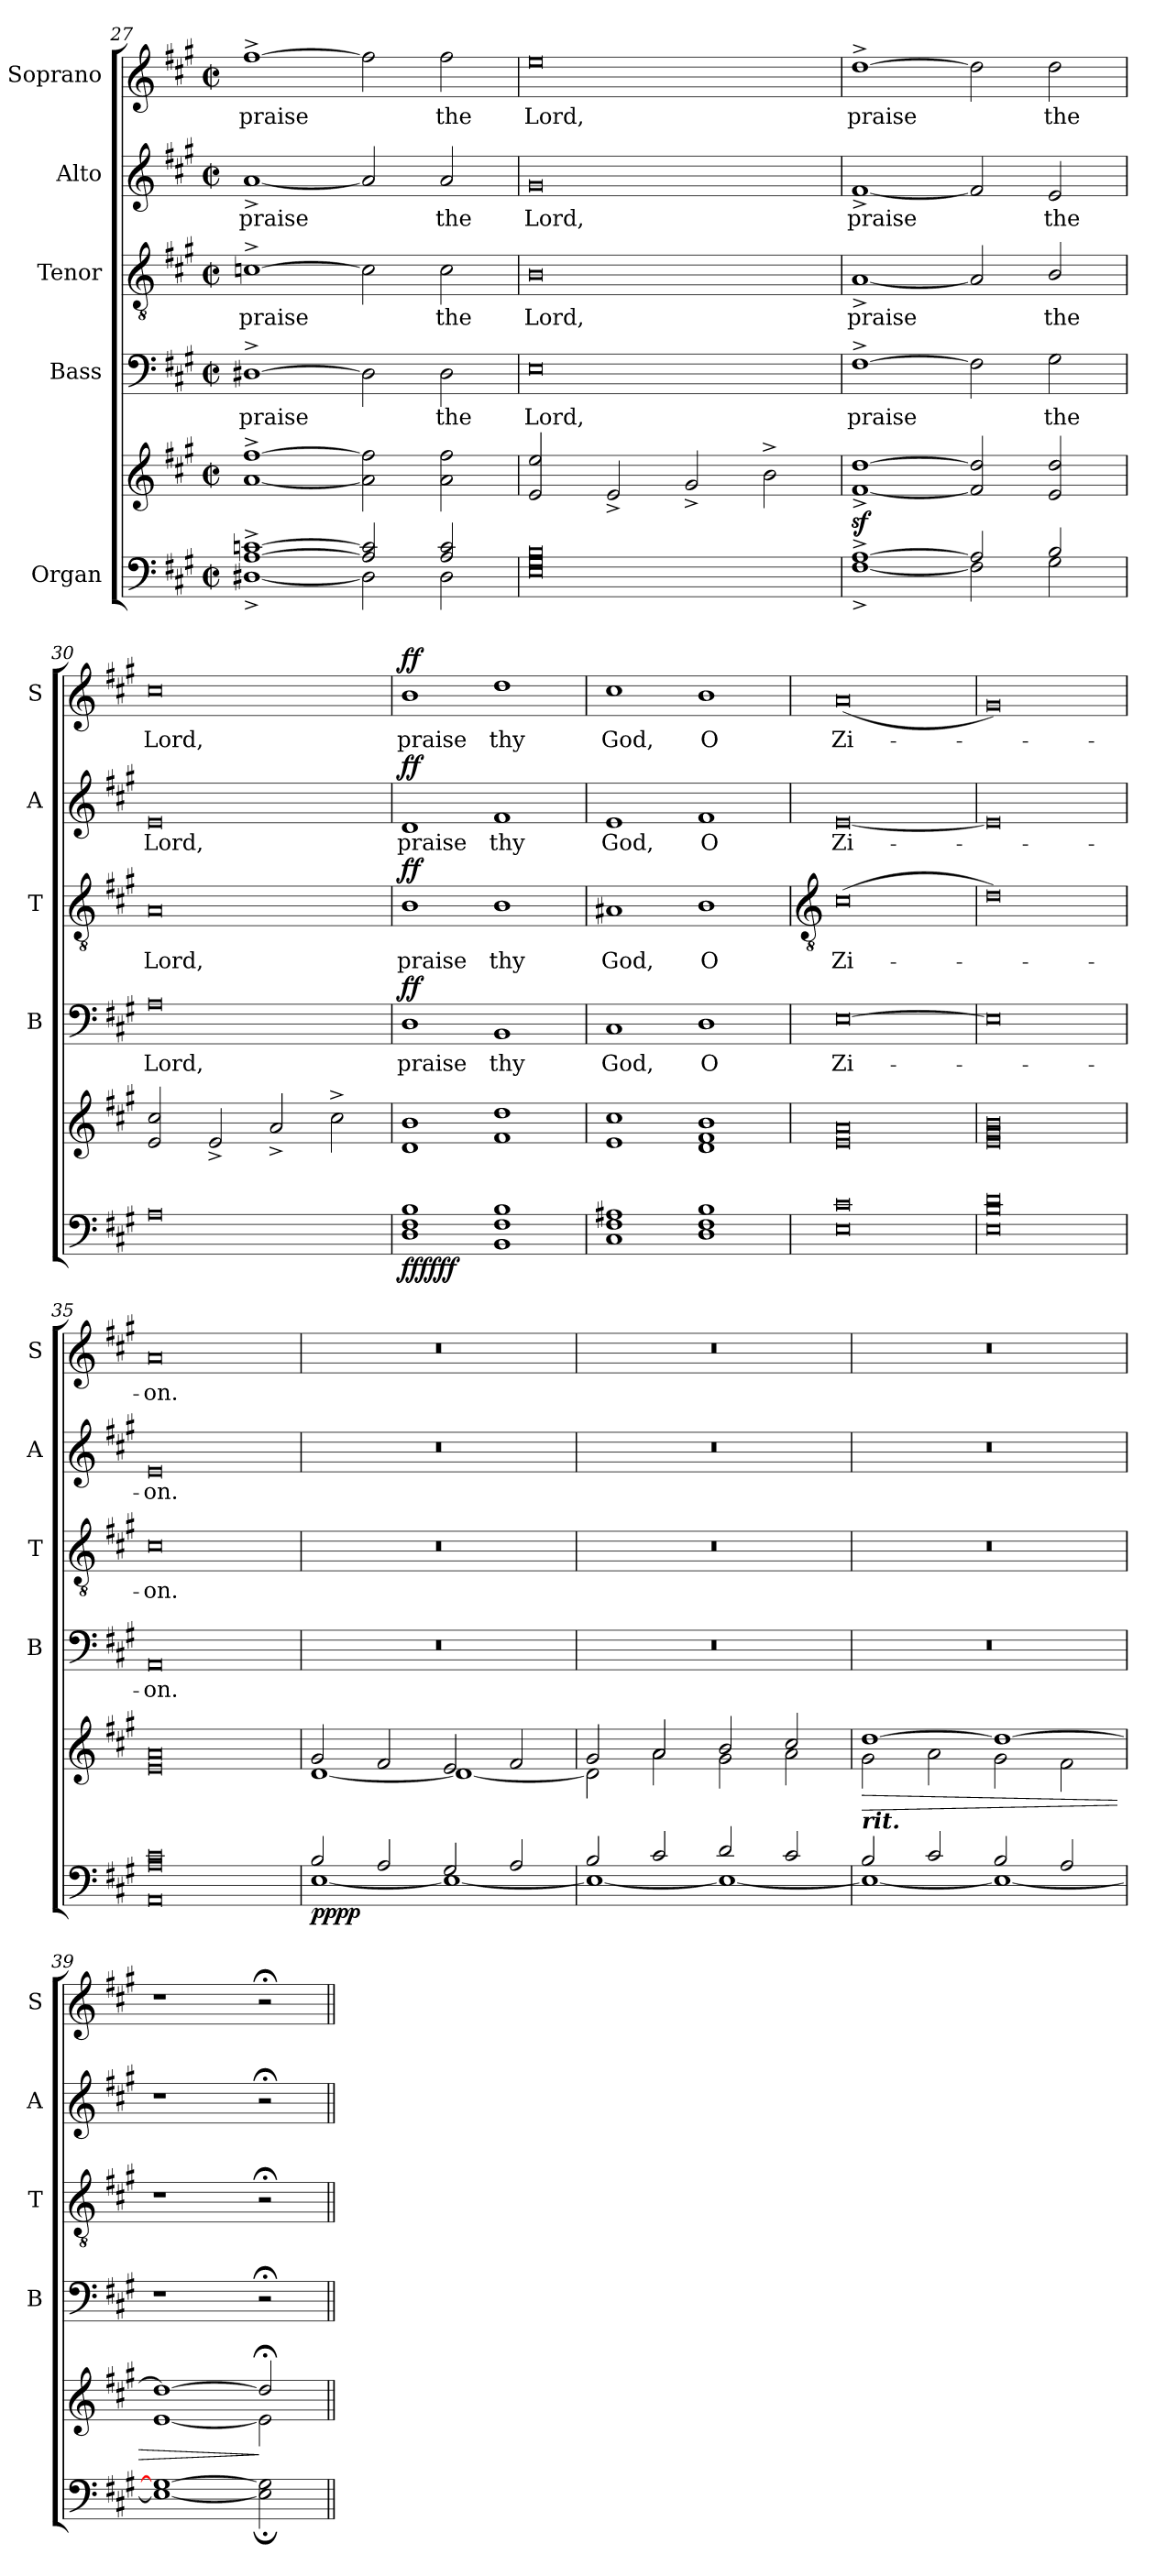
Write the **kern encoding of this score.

**kern	**kern	**dynam	**kern	**text	**dynam	**kern	**text	**dynam	**kern	**text	**dynam	**kern	**text	**dynam
*part5	*part5	*part5	*part4	*part4	*part4	*part3	*part3	*part3	*part2	*part2	*part2	*part1	*part1	*part1
*staff6	*staff5	*staff5/6	*staff4	*staff4	*staff4	*staff3	*staff3	*staff3	*staff2	*staff2	*staff2	*staff1	*staff1	*staff1
*I"Organ	*	*	*I"Bass	*	*	*I"Tenor	*	*	*I"Alto	*	*	*I"Soprano	*	*
*	*	*	*I'B	*	*	*I'T	*	*	*I'A	*	*	*I'S	*	*
*clefF4	*clefG2	*	*clefF4	*	*	*clefGv2	*	*	*clefG2	*	*	*clefG2	*	*
*k[f#c#g#]	*k[f#c#g#]	*	*k[f#c#g#]	*	*	*k[f#c#g#]	*	*	*k[f#c#g#]	*	*	*k[f#c#g#]	*	*
*A:	*A:	*	*A:	*	*	*A:	*	*	*A:	*	*	*A:	*	*
*M4/2	*M4/2	*	*M4/2	*	*	*M4/2	*	*	*M4/2	*	*	*M4/2	*	*
*met(c|)	*met(c|)	*	*met(c|)	*	*	*met(c|)	*	*	*met(c|)	*	*	*met(c|)	*	*
=27	=27	=27	=27	=27	=27	=27	=27	=27	=27	=27	=27	=27	=27	=27
*^	*	*	*	*	*	*	*	*	*	*	*	*	*	*
!	!	!	!	!	!LO:LY:b	!	!	!LO:LY:b	!	!	!LO:LY:b	!	!	!LO:LY:b	!
[1A/^ [1cn/^	[1D#X^\	[1a^ [1ff#^	.	[1D#X^	praise	.	[1cn^	praise	.	[1a^	praise	.	[1ff#^	praise	.
2A/] 2c/]	2D#\]	2a] 2ff#]	.	2D#]	.	.	2c]	.	.	2a]	.	.	2ff#]	.	.
!	!	!	!	!	!LO:LY:b	!	!	!LO:LY:b	!	!	!LO:LY:b	!	!	!LO:LY:b	!
2A/ 2c/	2D#\	2a 2ff#	.	2D#	the	.	2c	the	.	2a	the	.	2ff#	the	.
=28	=28	=28	=28	=28	=28	=28	=28	=28	=28	=28	=28	=28	=28	=28	=28
!	!	!	!	!	!LO:LY:b	!	!	!LO:LY:b	!	!	!LO:LY:b	!	!	!LO:LY:b	!
0G#/ 0B/	0E\	2e 2ee	.	0E	Lord,	.	0B	Lord,	.	0g#	Lord,	.	0ee	Lord,	.
.	.	2e^	.	.	.	.	.	.	.	.	.	.	.	.	.
.	.	2g#^	.	.	.	.	.	.	.	.	.	.	.	.	.
.	.	2b^	.	.	.	.	.	.	.	.	.	.	.	.	.
=29	=29	=29	=29	=29	=29	=29	=29	=29	=29	=29	=29	=29	=29	=29	=29
!	!	!	!	!	!LO:LY:b	!	!	!LO:LY:b	!	!	!LO:LY:b	!	!	!LO:LY:b	!
[1A^/	[1F#^\	[1f#z<^ [1ddz<^	.	[1F#^	praise	.	[1A^	praise	.	[1f#^	praise	.	[1dd^	praise	.
2A/]	2F#\]	2f#] 2dd]	.	2F#]	.	.	2A]	.	.	2f#]	.	.	2dd]	.	.
!	!	!	!	!	!LO:LY:b	!	!	!LO:LY:b	!	!	!LO:LY:b	!	!	!LO:LY:b	!
2B/	2G#\	2e 2dd	.	2G#	the	.	2B/	the	.	2e	the	.	2dd	the	.
=30	=30	=30	=30	=30	=30	=30	=30	=30	=30	=30	=30	=30	=30	=30	=30
!	!	!	!	!	!LO:LY:b	!	!	!LO:LY:b	!	!	!LO:LY:b	!	!	!LO:LY:b	!
0ryy	0A\	2e 2cc#	.	0A	Lord,	.	0A	Lord,	.	0e	Lord,	.	0cc#	Lord,	.
.	.	2e^	.	.	.	.	.	.	.	.	.	.	.	.	.
.	.	2a^	.	.	.	.	.	.	.	.	.	.	.	.	.
.	.	2cc#^	.	.	.	.	.	.	.	.	.	.	.	.	.
=31	=31	=31	=31	=31	=31	=31	=31	=31	=31	=31	=31	=31	=31	=31	=31
!	!	!	!LO:DY:b=2	!	!LO:LY:b	!	!	!LO:LY:b	!	!	!LO:LY:b	!	!	!LO:LY:b	!
!	!	!	!LO:DY:n=1:b=2	!	!	!	!	!	!	!	!	!	!	!	!
!	!	!	!LO:DY:n=2:b	!	!	!LO:DY:b	!	!	!LO:DY:b	!	!	!LO:DY:b	!	!	!LO:DY:b
1F#/ 1B/	1D\	1d 1b	ff ff ff	1D	praise	ff	1B	praise	ff	1d	praise	ff	1b	praise	ff
!	!	!	!	!	!LO:LY:b	!	!	!LO:LY:b	!	!	!LO:LY:b	!	!	!LO:LY:b	!
1F#/ 1B/	1BB\	1f# 1dd	.	1BB	thy	.	1B	thy	.	1f#	thy	.	1dd	thy	.
=32	=32	=32	=32	=32	=32	=32	=32	=32	=32	=32	=32	=32	=32	=32	=32
!	!	!	!	!	!LO:LY:b	!	!	!LO:LY:b	!	!	!LO:LY:b	!	!	!LO:LY:b	!
0ryy	1C#\ 1F#\ 1A#X\	1e 1cc#	.	1C#	God,	.	1A#X	God,	.	1e	God,	.	1cc#	God,	.
!	!	!	!	!	!LO:LY:b	!	!	!LO:LY:b	!	!	!LO:LY:b	!	!	!LO:LY:b	!
.	1D\ 1F#\ 1B\	1d 1f# 1b	.	1D	O	.	1B	O	.	1f#	O	.	1b	O	.
!!LO:LB:g=z
=33	=33	=33	=33	=33	=33	=33	=33	=33	=33	=33	=33	=33	=33	=33	=33
*	*	*	*	*	*	*	*clefGv2	*	*	*	*	*	*	*	*
*	*	*^	*	*	*	*	*	*	*	*	*	*	*	*	*
!	!	!	!	!	!	!LO:LY:b	!	!	!LO:LY:b	!	!	!LO:LY:b	!	!	!LO:LY:b	!
0ryy	0E\ 0c#\	0e/ 0a/	0ryy	.	[0E	Zi-	.	(>0c#	Zi-	.	[0e	Zi-	.	(<0a	Zi-	.
=34	=34	=34	=34	=34	=34	=34	=34	=34	=34	=34	=34	=34	=34	=34	=34	=34
0ryy	0E\ 0B\ 0d\	0e/ 0g#/ 0b/	0ryy	.	0E]	.	.	0d)	.	.	0e]	.	.	0g#)	.	.
=35	=35	=35	=35	=35	=35	=35	=35	=35	=35	=35	=35	=35	=35	=35	=35	=35
!	!	!	!	!	!	!LO:LY:b	!	!	!LO:LY:b	!	!	!LO:LY:b	!	!	!LO:LY:b	!
0ryy	0AA\ 0A\ 0c#\	0e/ 0a/	0ryy	.	0AA	on.	.	0c#	on.	.	0e	on.	.	0a	on.	.
=36	=36	=36	=36	=36	=36	=36	=36	=36	=36	=36	=36	=36	=36	=36	=36	=36
!	!	!	!	!LO:DY:b=2	!	!	!	!	!	!	!	!	!	!	!	!
!	!	!	!	!LO:DY:n=1:b=2	!	!	!	!	!	!	!	!	!	!	!	!
!	!	!	!	!LO:DY:n=2:b	!	!	!	!	!	!	!	!	!	!	!	!
!	!	!	!	!LO:DY:n=3:b	!	!	!	!	!	!	!	!	!	!	!	!
2B/	[1E\	2g#/	[1d\	p p p p	0r	.	.	0r	.	.	0r	.	.	0r	.	.
2A/	.	2f#/	.	.	.	.	.	.	.	.	.	.	.	.	.	.
2G#/	1E\_	2e/	1d\_	.	.	.	.	.	.	.	.	.	.	.	.	.
2A/	.	2f#/	.	.	.	.	.	.	.	.	.	.	.	.	.	.
=37	=37	=37	=37	=37	=37	=37	=37	=37	=37	=37	=37	=37	=37	=37	=37	=37
2B/	1E\_	2g#/	2d\]	.	0r	.	.	0r	.	.	0r	.	.	0r	.	.
2c#/	.	2a/	2a\	.	.	.	.	.	.	.	.	.	.	.	.	.
2d/	1E\_	2b/	2g#\	.	.	.	.	.	.	.	.	.	.	.	.	.
2c#/	.	2cc#/	2a\	.	.	.	.	.	.	.	.	.	.	.	.	.
=38	=38	=38	=38	=38	=38	=38	=38	=38	=38	=38	=38	=38	=38	=38	=38	=38
!LO:TX:a:Bi:t=rit.	!	!	!	!	!	!	!	!	!	!	!	!	!	!	!	!
!	!	!	!	!LO:HP:b	!	!	!	!	!	!	!	!	!	!	!	!
2B/	1E\_	[1dd/	2g#\	>	0r	.	.	0r	.	.	0r	.	.	0r	.	.
2c#/	.	.	2a\	.	.	.	.	.	.	.	.	.	.	.	.	.
2B/	1E\_	1dd/_	2g#\	.	.	.	.	.	.	.	.	.	.	.	.	.
2A/	.	.	2f#\	.	.	.	.	.	.	.	.	.	.	.	.	.
=39	=39	=39	=39	=39	=39	=39	=39	=39	=39	=39	=39	=39	=39	=39	=39	=39
1.ryy	1E\_ 1G#\_	1dd/_	[1e\	.	1r	.	.	1r	.	.	1r	.	.	1r	.	.
.	2E\]; 2G#\];	2dd;</]	2e\]	]	2r;<	.	.	2r;<	.	.	2r;<	.	.	2r;<	.	.
*v	*v	*	*	*	*	*	*	*	*	*	*	*	*	*	*	*
*	*v	*v	*	*	*	*	*	*	*	*	*	*	*	*	*
=||	=||	=||	=||	=||	=||	=||	=||	=||	=||	=||	=||	=||	=||	=||
*-	*-	*-	*-	*-	*-	*-	*-	*-	*-	*-	*-	*-	*-	*-
